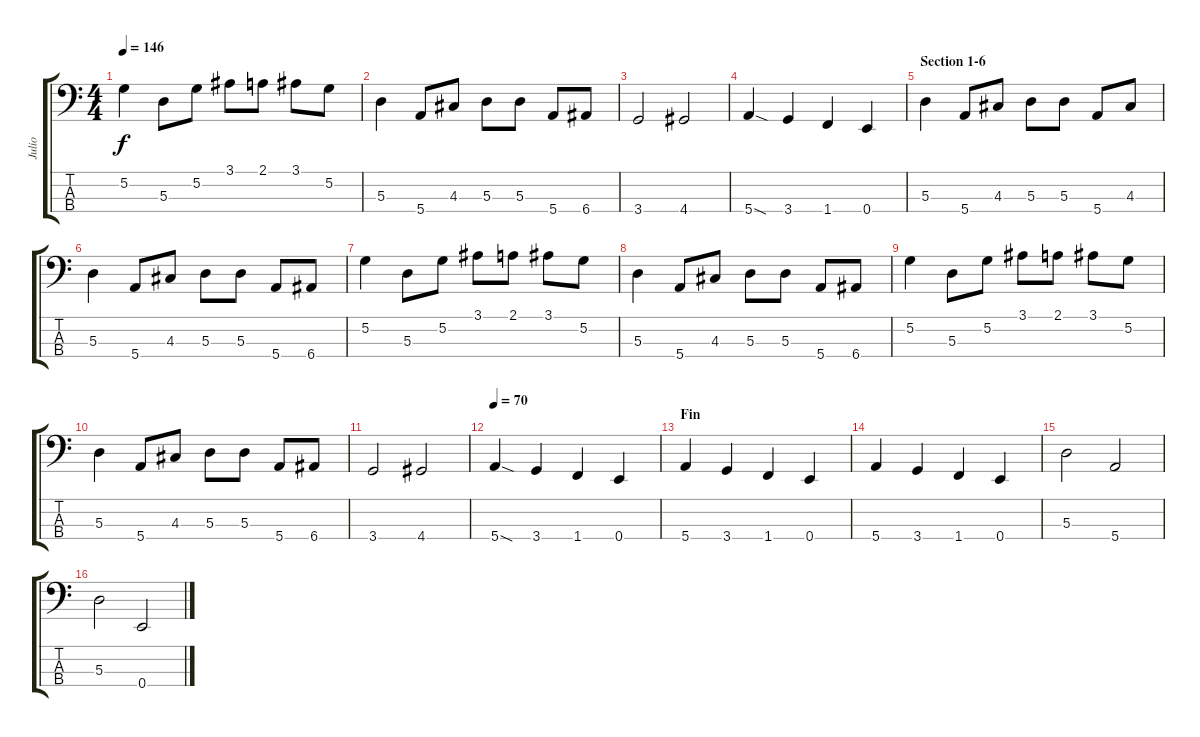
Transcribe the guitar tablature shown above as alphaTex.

\track ("Julio" "Julio") {instrument electricbassfinger}
\staff {score tabs}
\tuning (G2 D2 A1 E1) {hide}
\ts (4 4)
\tempo 146
\clef f4
\ks c
5.2.4{dy f} 5.3.8 5.2.8 3.1.8 2.1.8 3.1.8 5.2.8 |
5.3.4 5.4.8 4.3.8 5.3.8 5.3.8 5.4.8 6.4.8 |
3.4.2 4.4.2 |
5.4{sod}.4 3.4.4 1.4.4 0.4.4 |
\section ("" "Section 1-6")
5.3.4 5.4.8 4.3.8 5.3.8 5.3.8 5.4.8 4.3.8 |
5.3.4 5.4.8 4.3.8 5.3.8 5.3.8 5.4.8 6.4.8 |
5.2.4 5.3.8 5.2.8 3.1.8 2.1.8 3.1.8 5.2.8 |
5.3.4 5.4.8 4.3.8 5.3.8 5.3.8 5.4.8 6.4.8 |
5.2.4 5.3.8 5.2.8 3.1.8 2.1.8 3.1.8 5.2.8 |
5.3.4 5.4.8 4.3.8 5.3.8 5.3.8 5.4.8 6.4.8 |
3.4.2 4.4.2 |
\tempo 70
5.4{sod}.4 3.4.4 1.4.4 0.4.4 |
\section ("" "Fin")
5.4.4 3.4.4 1.4.4 0.4.4 |
5.4.4 3.4.4 1.4.4 0.4.4 |
5.3.2 5.4.2 |
5.3.2 0.4.2
